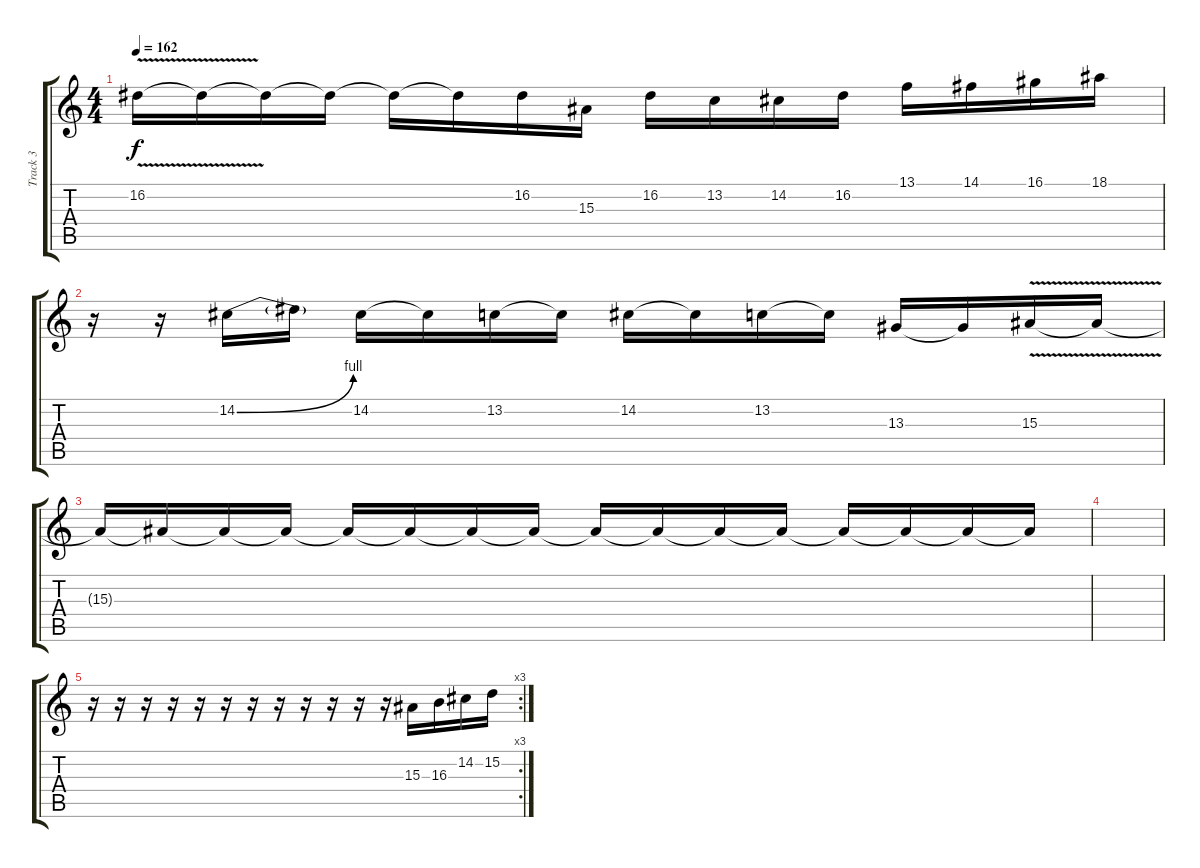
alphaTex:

\track ("Track 3" "Track 3") {instrument lead5charang}
\staff {score tabs}
\tuning (E4 B3 G3 D3 A2 E2) {hide}
\ts (4 4)
\tempo 162
\clef g2
\ks c
16.2{v}.16{dy f} 16.2{t}.16 16.2{t}.16 16.2{t}.16 16.2{t}.16 16.2{t}.16 16.2.16 15.3.16 16.2.16 13.2.16 14.2.16 16.2.16 13.1.16 14.1.16 16.1.16 18.1.16 |
r.16 r.16 14.2{be (bend 0 0 60 4)}.16 14.2{t}.16 14.2.16 14.2{t}.16 13.2.16 13.2{t}.16 14.2.16 14.2{t}.16 13.2.16 13.2{t}.16 13.3.16 13.3{t}.16 15.3{v}.16 15.3{t}.16 |
15.3{t}.16 15.3{t}.16 15.3{t}.16 15.3{t}.16 15.3{t}.16 15.3{t}.16 15.3{t}.16 15.3{t}.16 15.3{t}.16 15.3{t}.16 15.3{t}.16 15.3{t}.16 15.3{t}.16 15.3{t}.16 15.3{t}.16 15.3{t}.16 |
|
\rc 3
r.16 r.16 r.16 r.16 r.16 r.16 r.16 r.16 r.16 r.16 r.16 r.16 15.3.16 16.3.16 14.2.16 15.2.16
